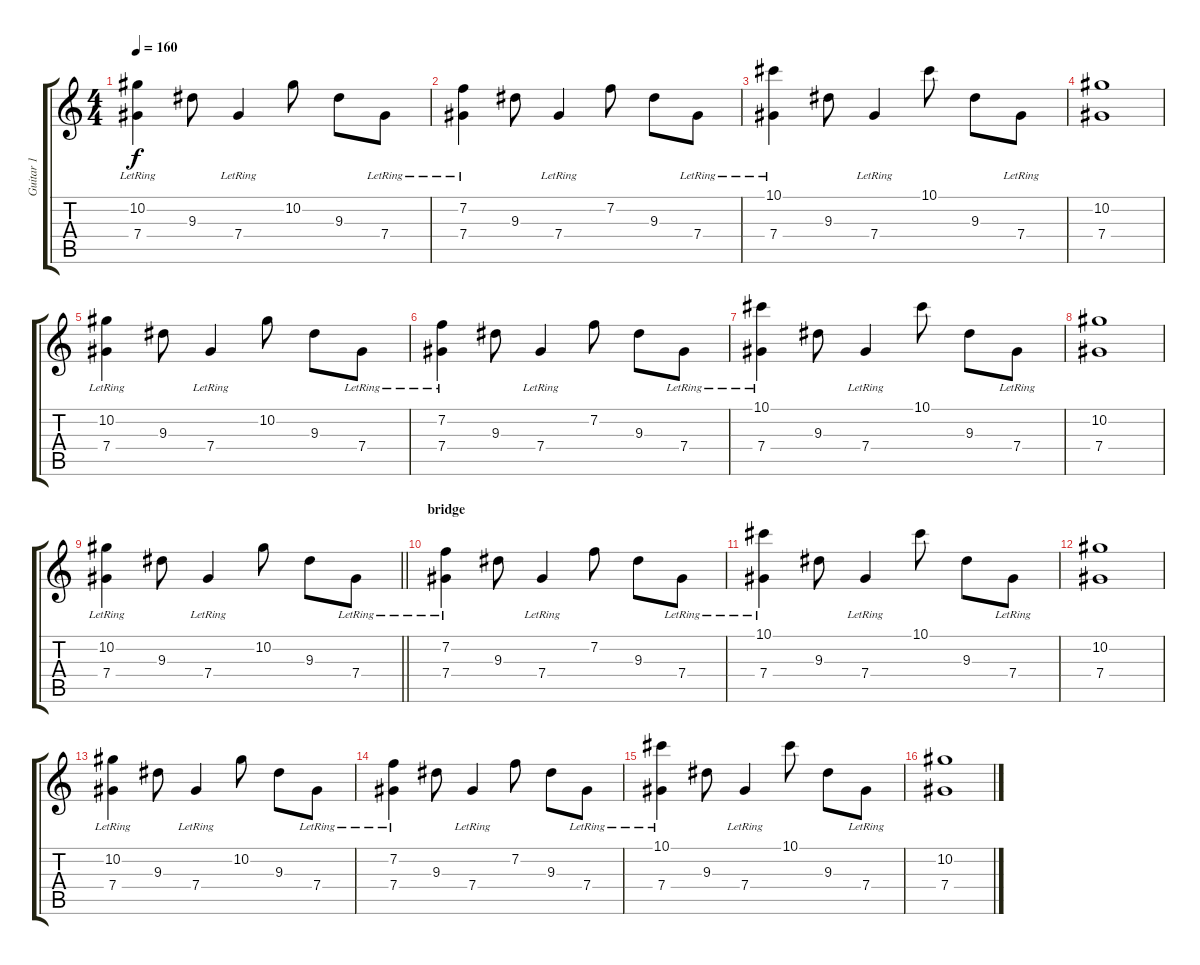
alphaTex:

\track ("Guitar 1" "Guitar 1") {instrument acousticguitarnylon}
\staff {score tabs}
\tuning (Eb4 Bb3 Gb3 Db3 Ab2 Eb2) {hide}
\ts (4 4)
\tempo 160
\clef g2
\ks c
(10.2 7.4{lr}).4{dy f} 9.3.8 7.4{lr}.4 10.2.8 9.3.8 7.4{lr}.8 |
(7.2 7.4{lr}).4 9.3.8 7.4{lr}.4 7.2.8 9.3.8 7.4{lr}.8 |
(10.1 7.4{lr}).4 9.3.8 7.4{lr}.4 10.1.8 9.3.8 7.4{lr}.8 |
(10.2 7.4).1 |
(10.2 7.4{lr}).4 9.3.8 7.4{lr}.4 10.2.8 9.3.8 7.4{lr}.8 |
(7.2 7.4{lr}).4 9.3.8 7.4{lr}.4 7.2.8 9.3.8 7.4{lr}.8 |
(10.1 7.4{lr}).4 9.3.8 7.4{lr}.4 10.1.8 9.3.8 7.4{lr}.8 |
(10.2 7.4).1 |
\barLineRight lightlight
(10.2 7.4{lr}).4 9.3.8 7.4{lr}.4 10.2.8 9.3.8 7.4{lr}.8 |
\section ("" "bridge")
(7.2 7.4{lr}).4 9.3.8 7.4{lr}.4 7.2.8 9.3.8 7.4{lr}.8 |
(10.1 7.4{lr}).4 9.3.8 7.4{lr}.4 10.1.8 9.3.8 7.4{lr}.8 |
(10.2 7.4).1 |
(10.2 7.4{lr}).4 9.3.8 7.4{lr}.4 10.2.8 9.3.8 7.4{lr}.8 |
(7.2 7.4{lr}).4 9.3.8 7.4{lr}.4 7.2.8 9.3.8 7.4{lr}.8 |
(10.1 7.4{lr}).4 9.3.8 7.4{lr}.4 10.1.8 9.3.8 7.4{lr}.8 |
(10.2 7.4).1
